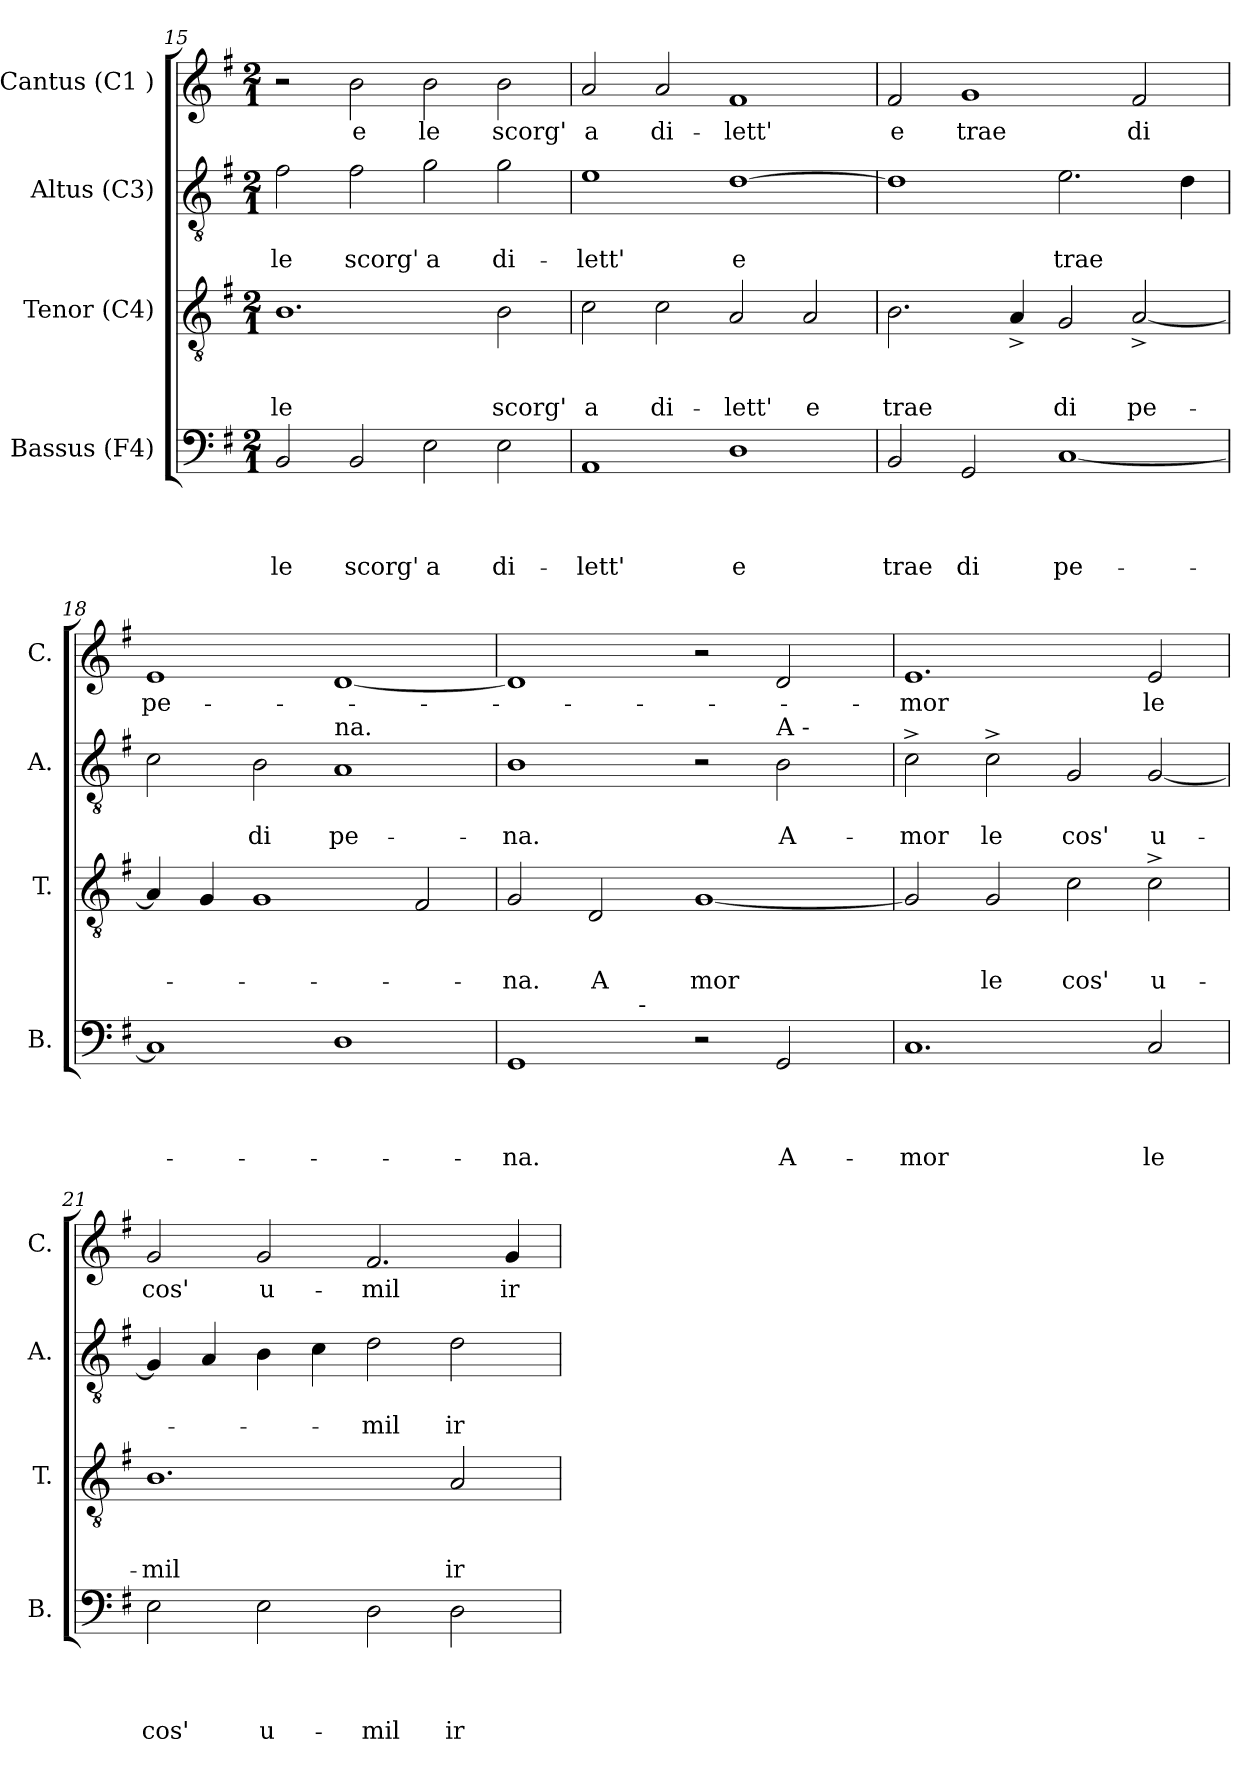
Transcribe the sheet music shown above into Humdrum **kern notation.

**kern	**text	**text	**text	**text	**kern	**text	**text	**text	**kern	**text	**text	**kern	**text
*part4	*part4	*part4	*part4	*part4	*part3	*part3	*part3	*part3	*part2	*part2	*part2	*part1	*part1
*staff4	*staff4	*staff4	*staff4	*staff4	*staff3	*staff3	*staff3	*staff3	*staff2	*staff2	*staff2	*staff1	*staff1
*I"Bassus (F4)	*	*	*	*	*I"Tenor (C4)	*	*	*	*I"Altus (C3)	*	*	*I"Cantus (C1 )	*
*I'B.	*	*	*	*	*I'T.	*	*	*	*I'A.	*	*	*I'C.	*
!!LO:LB:g=z
*clefF4	*	*	*	*	*clefGv2	*	*	*	*clefGv2	*	*	*clefG2	*
*k[f#]	*	*	*	*	*k[f#]	*	*	*	*k[f#]	*	*	*k[f#]	*
*G:	*	*	*	*	*G:	*	*	*	*G:	*	*	*G:	*
*M2/1	*	*	*	*	*M2/1	*	*	*	*M2/1	*	*	*M2/1	*
=15	=15	=15	=15	=15	=15	=15	=15	=15	=15	=15	=15	=15	=15
!	!	!	!	!LO:LY:b	!	!	!	!LO:LY:b	!	!	!LO:LY:b	!	!
2BB/	.	.	.	le	1.B	.	.	le	2f#\	.	le	2r	.
!	!	!	!	!LO:LY:b	!	!	!	!	!	!	!LO:LY:b	!	!LO:LY:b
2BB/	.	.	.	scorg'	.	.	.	.	2f#\	.	scorg'	2b\	e
!	!	!	!	!LO:LY:b	!	!	!	!	!	!	!LO:LY:b	!	!LO:LY:b
2E\	.	.	.	a	.	.	.	.	2g\	.	a	2b\	le
!	!	!	!	!LO:LY:b	!	!	!	!LO:LY:b	!	!	!LO:LY:b	!	!LO:LY:b
2E\	.	.	.	di-	2B\	.	.	scorg'	2g\	.	di-	2b\	scorg'
=16	=16	=16	=16	=16	=16	=16	=16	=16	=16	=16	=16	=16	=16
!	!	!	!	!LO:LY:b	!	!	!	!LO:LY:b	!	!	!LO:LY:b	!	!LO:LY:b
1AA	.	.	.	-lett'	2c\	.	.	a	1e	.	-lett'	2a/	a
!	!	!	!	!	!	!	!	!LO:LY:b	!	!	!	!	!LO:LY:b
.	.	.	.	.	2c\	.	.	di-	.	.	.	2a/	di-
!	!	!	!	!LO:LY:b:rj	!	!	!	!LO:LY:b	!	!	!LO:LY:b:rj	!	!LO:LY:b
1D	.	.	.	e	2A/	.	.	-lett'	[>1d	.	e	1f#	-lett'
!	!	!	!	!	!	!	!	!LO:LY:b	!	!	!	!	!
.	.	.	.	.	2A/	.	.	e	.	.	.	.	.
=17	=17	=17	=17	=17	=17	=17	=17	=17	=17	=17	=17	=17	=17
!	!	!	!	!LO:LY:b	!	!	!	!LO:LY:b	!	!	!	!	!LO:LY:b
2BB/	.	.	.	trae	2.B\	.	.	trae	1d]	.	.	2f#/	e
!	!	!	!	!LO:LY:b	!	!	!	!	!	!	!	!	!LO:LY:b
2GG/	.	.	.	di	.	.	.	.	.	.	.	1g	trae
.	.	.	.	.	4A^</	.	.	.	.	.	.	.	.
!	!	!	!	!LO:LY:b	!	!	!	!LO:LY:b	!	!	!LO:LY:b	!	!
[<1C	.	.	.	pe-	2G/	.	.	di	2.e\	.	trae	.	.
!	!	!	!	!	!	!	!	!LO:LY:b	!	!	!	!	!LO:LY:b
.	.	.	.	.	[<2A^</	.	.	pe-	.	.	.	2f#/	di
.	.	.	.	.	.	.	.	.	4d\	.	.	.	.
=18	=18	=18	=18	=18	=18	=18	=18	=18	=18	=18	=18	=18	=18
!	!	!	!	!	!	!	!	!	!	!	!	!	!LO:LY:b
1C]	.	.	.	.	4A/]	.	.	.	2c\	.	.	1e	pe-
.	.	.	.	.	4G/	.	.	.	.	.	.	.	.
!	!	!	!	!	!	!	!	!	!	!	!LO:LY:b	!	!
.	.	.	.	.	1G	.	.	.	2B\	.	di	.	.
!	!	!	!	!	!	!	!	!	!LO:TX:a:t=na.	!	!	!	!
!	!	!	!	!	!	!	!	!	!	!	!LO:LY:b	!	!
1D	.	.	.	.	.	.	.	.	1A	.	pe-	[<1d	.
.	.	.	.	.	2F#/	.	.	.	.	.	.	.	.
=19	=19	=19	=19	=19	=19	=19	=19	=19	=19	=19	=19	=19	=19
!	!	!	!	!LO:LY:b	!	!	!	!LO:LY:b	!	!	!LO:LY:b	!	!
*^	*	*	*	*	*	*	*	*	*	*	*	*	*
1GG	2ryy	.	.	.	-na.	2G/	.	.	-na.	1B	.	-na.	1d]	.
!	!	!	!	!	!	!	!	!	!LO:LY:b	!	!	!	!	!
.	8..ryy	.	.	.	.	2D/	.	.	A	.	.	.	.	.
!	!LO:TX:a:t=-	!	!	!	!	!	!	!	!	!	!	!	!	!
.	1ryy	.	.	.	.	.	.	.	.	.	.	.	.	.
!	!	!	!	!	!	!	!	!	!LO:LY:b	!	!	!	!	!
2r	.	.	.	.	.	[>1G	.	.	mor	2r	.	.	2r	.
!	!	!	!	!	!	!	!	!	!	!LO:TX:a:t=A -	!	!	!	!
!	!	!	!	!	!LO:LY:b	!	!	!	!	!	!	!LO:LY:b	!	!
2GG/	.	.	.	.	A-	.	.	.	.	2B\	.	A-	2d/	.
.	4ryy	.	.	.	.	.	.	.	.	.	.	.	.	.
.	32ryy	.	.	.	.	.	.	.	.	.	.	.	.	.
!!LO:PB:g=z
=20	=20	=20	=20	=20	=20	=20	=20	=20	=20	=20	=20	=20	=20	=20
!	!	!	!	!	!LO:LY:b	!	!	!	!	!	!	!LO:LY:b	!	!LO:LY:b
*v	*v	*	*	*	*	*	*	*	*	*	*	*	*	*
1.C	.	.	.	-mor	2G/]	.	.	.	2c^>\	.	-mor	1.e	-mor
!	!	!	!	!	!	!	!	!LO:LY:b	!	!	!LO:LY:b	!	!
.	.	.	.	.	2G/	.	.	le	2c^>\	.	le	.	.
!	!	!	!	!	!	!	!	!LO:LY:b	!	!	!LO:LY:b	!	!
.	.	.	.	.	2c\	.	.	cos'	2G/	.	cos'	.	.
!	!	!	!	!LO:LY:b	!	!	!	!LO:LY:b	!	!	!LO:LY:b	!	!LO:LY:b
2C/	.	.	.	le	2c^>\	.	.	u-	[<2G/	.	u-	2e/	le
=21	=21	=21	=21	=21	=21	=21	=21	=21	=21	=21	=21	=21	=21
!	!	!	!	!LO:LY:b	!	!	!	!LO:LY:b	!	!	!	!	!LO:LY:b
2E\	.	.	.	cos'	1.B	.	.	-mil	4G/]	.	.	2g/	cos'
.	.	.	.	.	.	.	.	.	4A/	.	.	.	.
!	!	!	!	!LO:LY:b	!	!	!	!	!	!	!	!	!LO:LY:b
2E\	.	.	.	u-	.	.	.	.	4B\	.	.	2g/	u-
.	.	.	.	.	.	.	.	.	4c\	.	.	.	.
!	!	!	!	!LO:LY:b	!	!	!	!	!	!	!LO:LY:b	!	!LO:LY:b
2D\	.	.	.	-mil	.	.	.	.	2d\	.	-mil	2.f#/	-mil
!	!	!	!	!LO:LY:b	!	!	!	!LO:LY:b	!	!	!LO:LY:b	!	!
2D\	.	.	.	ir	2A/	.	.	ir	2d\	.	ir	.	.
!	!	!	!	!	!	!	!	!	!	!	!	!	!LO:LY:b
.	.	.	.	.	.	.	.	.	.	.	.	4g/	ir
=	=	=	=	=	=	=	=	=	=	=	=	=	=
*-	*-	*-	*-	*-	*-	*-	*-	*-	*-	*-	*-	*-	*-
